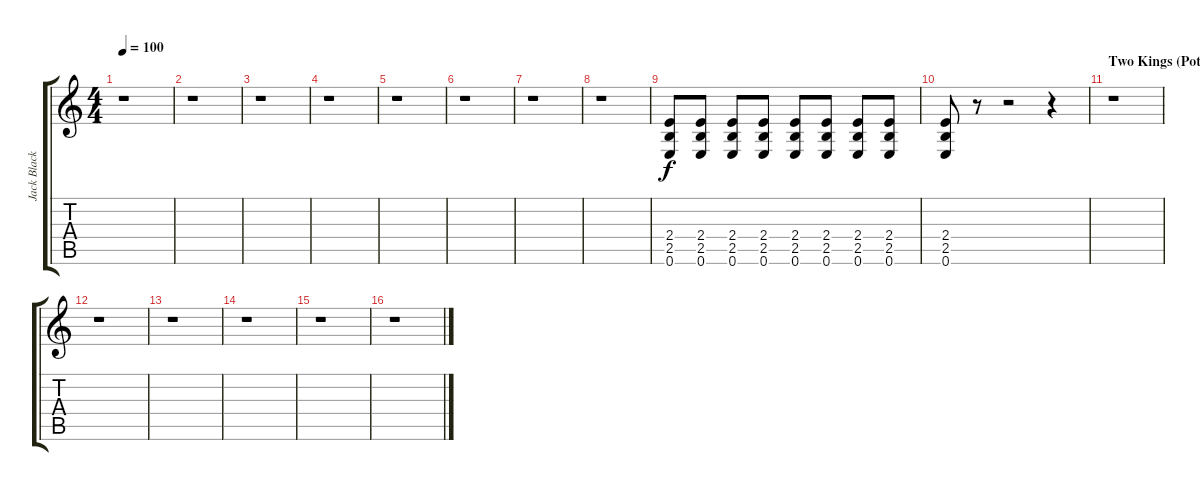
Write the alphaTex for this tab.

\track ("Jack Black (Backing Guitar)" "Jack Black") {instrument acousticguitarsteel}
\staff {score tabs}
\tuning (E4 B3 G3 D3 A2 E2) {hide}
\ts (4 4)
\tempo 100
\clef g2
\ks c
r.1{dy f} |
r.1 |
r.1 |
r.1 |
r.1 |
r.1 |
r.1 |
r.1 |
(2.4 2.5 0.6).8 (2.4 2.5 0.6).8 (2.4 2.5 0.6).8 (2.4 2.5 0.6).8 (2.4 2.5 0.6).8 (2.4 2.5 0.6).8 (2.4 2.5 0.6).8 (2.4 2.5 0.6).8 |
(2.4 2.5 0.6).8 r.8 r.2 r.4 |
\section ("" "Two Kings (Potato Famine)")
r.1 |
r.1 |
r.1 |
r.1 |
r.1 |
r.1
